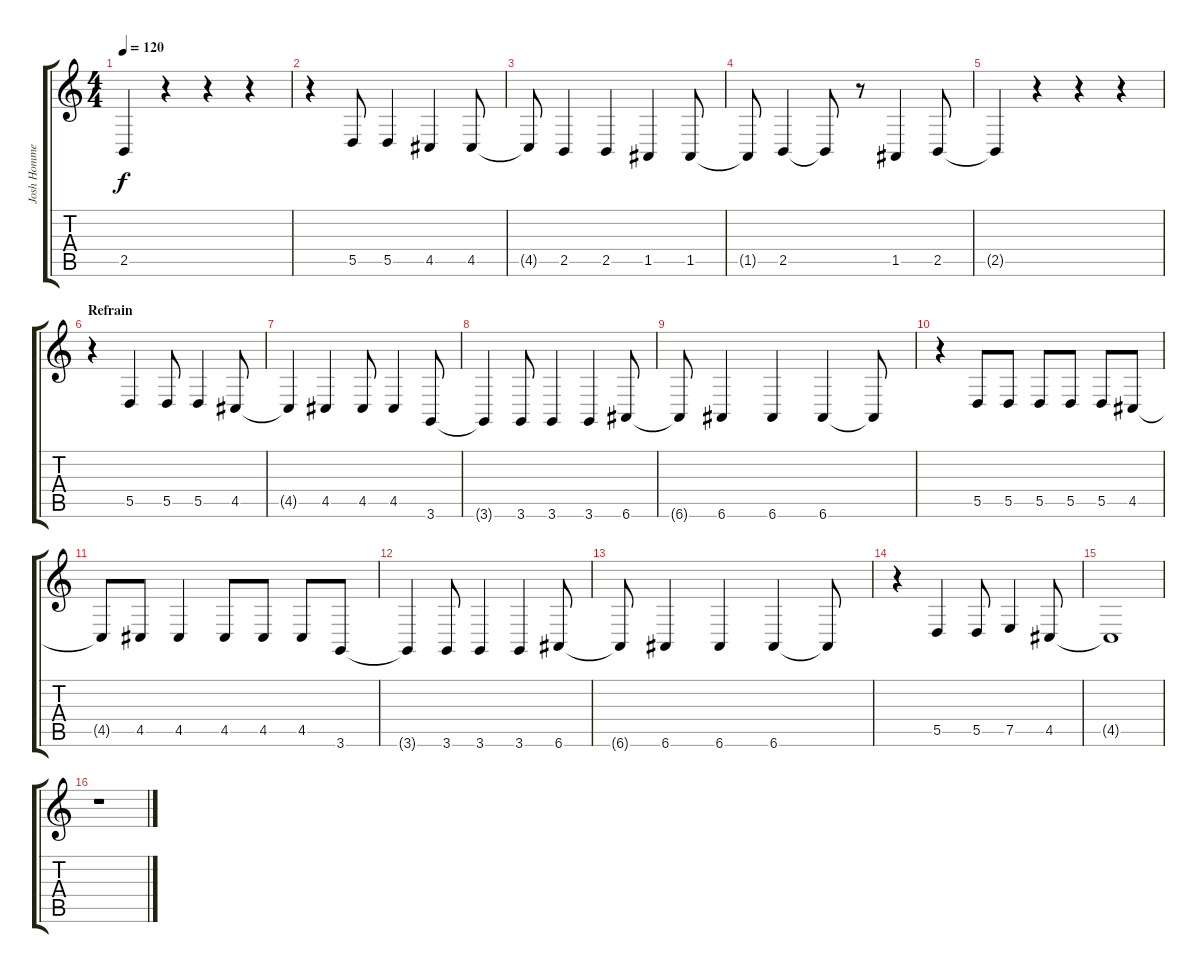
\track ("Josh Homme Voice" "Josh Homme") {instrument tuba}
\staff {score tabs}
\tuning (E4 B3 G3 D3 A2 E2) {hide}
\ts (4 4)
\tempo 120
\clef g2
\ks c
2.5{t}.4{dy f} r.4 r.4 r.4 |
r.4 5.5.8 5.5.4 4.5.4 4.5.8 |
4.5{t}.8 2.5.4 2.5.4 1.5.4 1.5.8 |
1.5{t}.8 2.5.4 2.5{t}.8 r.8 1.5.4 2.5.8 |
2.5{t}.4 r.4 r.4 r.4 |
\section ("" "Refrain")
r.4 5.5.4 5.5.8 5.5.4 4.5.8 |
4.5{t}.4 4.5.4 4.5.8 4.5.4 3.6.8 |
3.6{t}.4 3.6.8 3.6.4 3.6.4 6.6.8 |
6.6{t}.8 6.6.4 6.6.4 6.6.4 6.6{t}.8 |
r.4 5.5.8 5.5.8 5.5.8 5.5.8 5.5.8 4.5.8 |
4.5{t}.8 4.5.8 4.5.4 4.5.8 4.5.8 4.5.8 3.6.8 |
3.6{t}.4 3.6.8 3.6.4 3.6.4 6.6.8 |
6.6{t}.8 6.6.4 6.6.4 6.6.4 6.6{t}.8 |
r.4 5.5.4 5.5.8 7.5.4 4.5.8 |
4.5{t}.1 |
r.1
